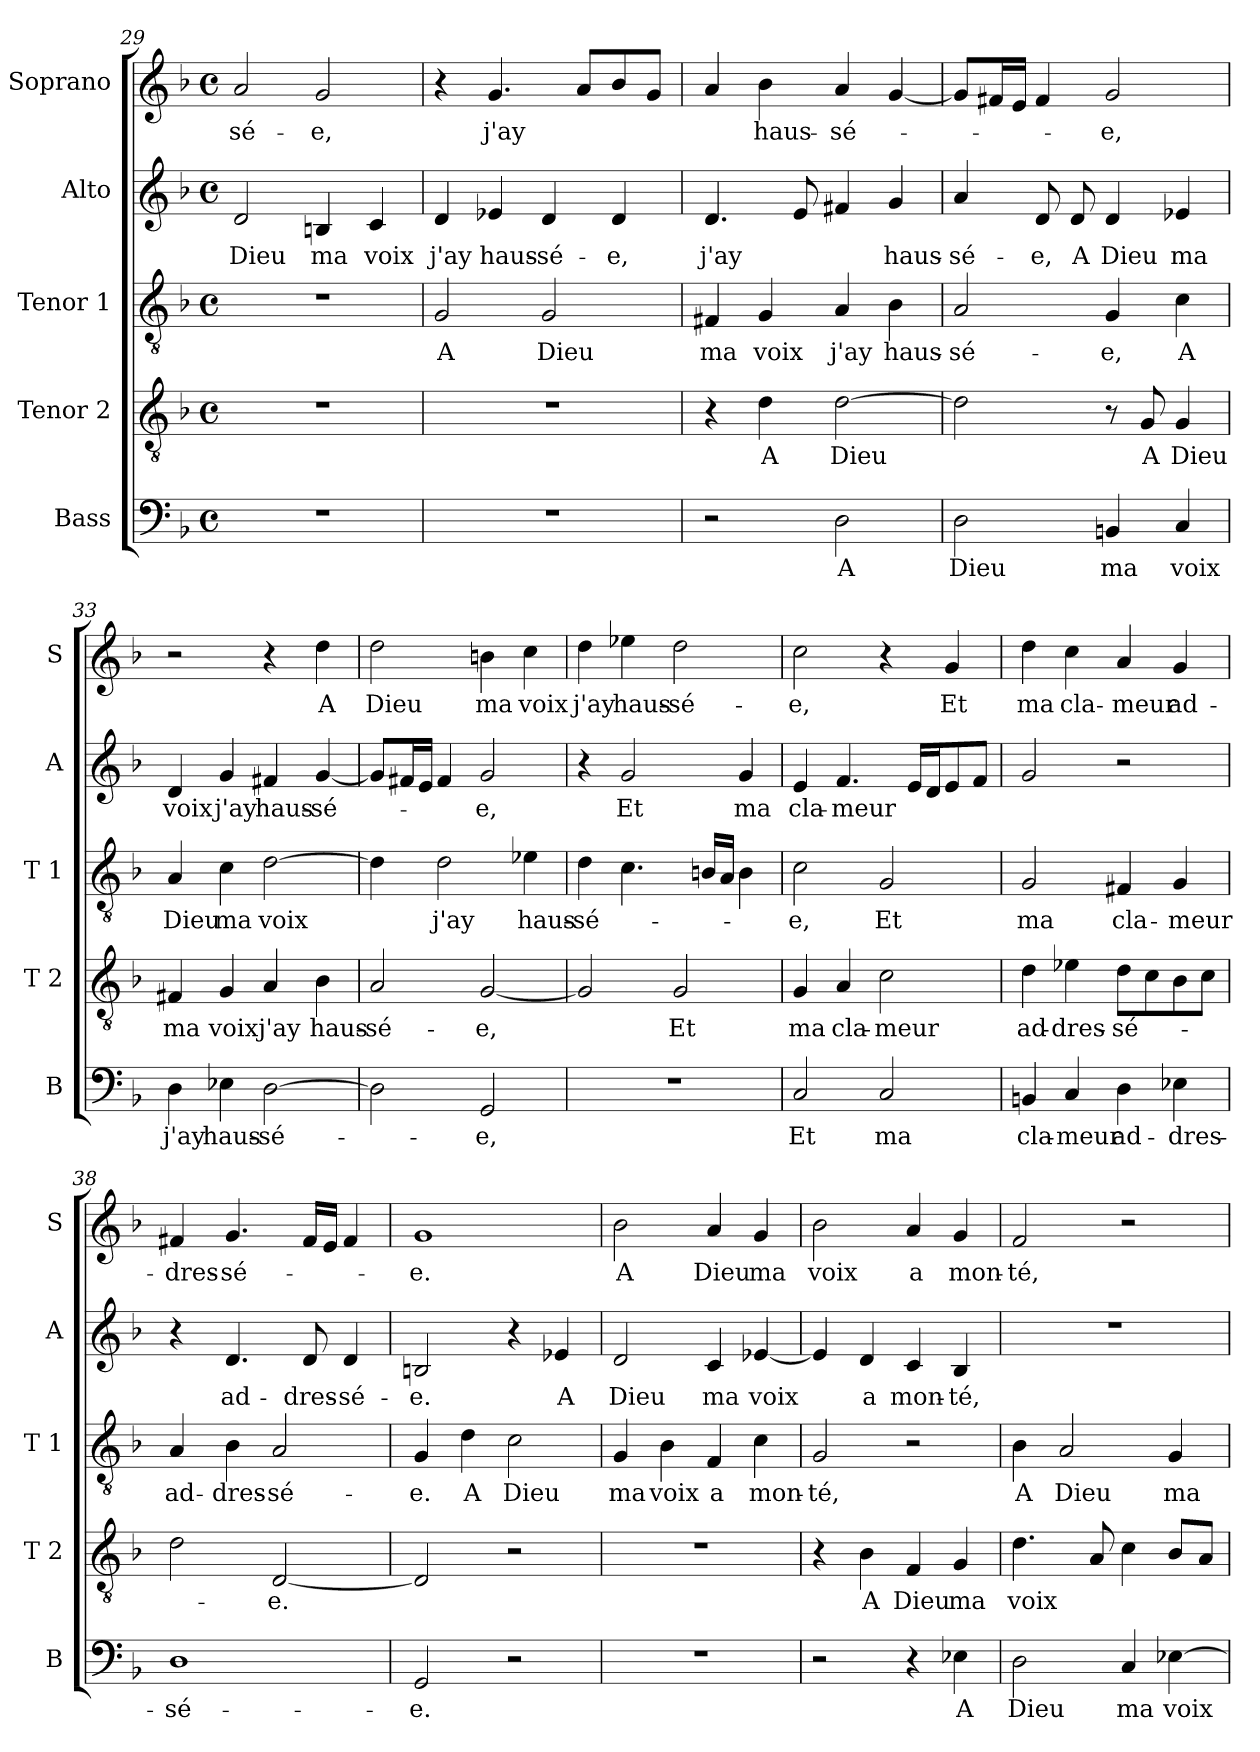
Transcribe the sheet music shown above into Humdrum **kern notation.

**kern	**text	**kern	**text	**kern	**text	**kern	**text	**kern	**text
*part5	*part5	*part4	*part4	*part3	*part3	*part2	*part2	*part1	*part1
*staff5	*staff5	*staff4	*staff4	*staff3	*staff3	*staff2	*staff2	*staff1	*staff1
*I"Bass	*	*I"Tenor 2	*	*I"Tenor 1	*	*I"Alto	*	*I"Soprano	*
*I'B	*	*I'T 2	*	*I'T 1	*	*I'A	*	*I'S	*
*clefF4	*	*clefGv2	*	*clefGv2	*	*clefG2	*	*clefG2	*
*k[b-]	*	*k[b-]	*	*k[b-]	*	*k[b-]	*	*k[b-]	*
*F:	*	*F:	*	*F:	*	*F:	*	*F:	*
*M4/4	*	*M4/4	*	*M4/4	*	*M4/4	*	*M4/4	*
*met(c)	*	*met(c)	*	*met(c)	*	*met(c)	*	*met(c)	*
=29	=29	=29	=29	=29	=29	=29	=29	=29	=29
!	!	!	!	!	!	!	!LO:LY:b	!	!LO:LY:b
1r	.	1r	.	1r	.	2d/	Dieu	2a/	-sé-
!	!	!	!	!	!	!	!LO:LY:b	!	!LO:LY:b
.	.	.	.	.	.	4Bn/	ma	2g/	-e,
!	!	!	!	!	!	!	!LO:LY:b	!	!
.	.	.	.	.	.	4c/	voix	.	.
=30	=30	=30	=30	=30	=30	=30	=30	=30	=30
!	!	!	!	!	!LO:LY:b	!	!LO:LY:b	!	!
1r	.	1r	.	2G/	A	4d/	j'ay	4r	.
!	!	!	!	!	!	!	!LO:LY:b	!	!LO:LY:b
.	.	.	.	.	.	4e-X/	haus-	4.g/	j'ay
!	!	!	!	!	!LO:LY:b	!	!LO:LY:b	!	!
.	.	.	.	2G/	Dieu	4d/	-sé-	.	.
.	.	.	.	.	.	.	.	8a/L	.
!	!	!	!	!	!	!	!LO:LY:b	!	!
.	.	.	.	.	.	4d/	-e,	8b-/	.
.	.	.	.	.	.	.	.	8g/J	.
=31	=31	=31	=31	=31	=31	=31	=31	=31	=31
!	!	!	!	!	!LO:LY:b	!	!LO:LY:b	!	!
2r	.	4r	.	4F#X/	ma	4.d/	j'ay	4a/	.
!	!	!	!LO:LY:b	!	!LO:LY:b	!	!	!	!LO:LY:b
.	.	4d\	A	4G/	voix	.	.	4b-\	haus-
.	.	.	.	.	.	8e/	.	.	.
!	!LO:LY:b	!	!LO:LY:b	!	!LO:LY:b	!	!	!	!LO:LY:b
2D\	A	[2d\	Dieu	4A/	j'ay	4f#X/	.	4a/	-sé-
!	!	!	!	!	!LO:LY:b	!	!LO:LY:b	!	!
.	.	.	.	4B-\	haus-	4g/	haus-	[4g/	.
!!LO:PB:g=z
=32	=32	=32	=32	=32	=32	=32	=32	=32	=32
!	!LO:LY:b	!	!	!	!LO:LY:b	!	!LO:LY:b	!	!
2D\	Dieu	2d\]	.	2A/	-sé-	4a/	-sé-	8g/L]	.
.	.	.	.	.	.	.	.	16f#X/L	.
.	.	.	.	.	.	.	.	16e/JJ	.
!	!	!	!	!	!	!	!LO:LY:b	!	!
.	.	.	.	.	.	8d/	-e,	4f#/	.
!	!	!	!	!	!	!	!LO:LY:b	!	!
.	.	.	.	.	.	8d/	A	.	.
!	!LO:LY:b	!	!	!	!LO:LY:b	!	!LO:LY:b	!	!LO:LY:b
4BBn/	ma	8r	.	4G/	-e,	4d/	Dieu	2g/	-e,
!	!	!	!LO:LY:b	!	!	!	!	!	!
.	.	8G/	A	.	.	.	.	.	.
!	!LO:LY:b	!	!LO:LY:b	!	!LO:LY:b	!	!LO:LY:b	!	!
4C/	voix	4G/	Dieu	4c\	A	4e-X/	ma	.	.
=33	=33	=33	=33	=33	=33	=33	=33	=33	=33
!	!LO:LY:b	!	!LO:LY:b	!	!LO:LY:b	!	!LO:LY:b	!	!
4D\	j'ay	4F#X/	ma	4A/	Dieu	4d/	voix	2r	.
!	!LO:LY:b	!	!LO:LY:b	!	!LO:LY:b	!	!LO:LY:b	!	!
4E-X\	haus-	4G/	voix	4c\	ma	4g/	j'ay	.	.
!	!LO:LY:b	!	!LO:LY:b	!	!LO:LY:b	!	!LO:LY:b	!	!
[2D\	-sé-	4A/	j'ay	[2d\	voix	4f#X/	haus-	4r	.
!	!	!	!LO:LY:b	!	!	!	!LO:LY:b	!	!LO:LY:b
.	.	4B-\	haus-	.	.	[4g/	-sé-	4dd\	A
=34	=34	=34	=34	=34	=34	=34	=34	=34	=34
!	!	!	!LO:LY:b	!	!	!	!	!	!LO:LY:b
2D\]	.	2A/	-sé-	4d\]	.	8g/L]	.	2dd\	Dieu
.	.	.	.	.	.	16f#X/L	.	.	.
.	.	.	.	.	.	16e/JJ	.	.	.
!	!	!	!	!	!LO:LY:b	!	!	!	!
.	.	.	.	2d\	j'ay	4f#/	.	.	.
!	!LO:LY:b	!	!LO:LY:b	!	!	!	!LO:LY:b	!	!LO:LY:b
2GG/	-e,	[2G/	-e,	.	.	2g/	-e,	4bn\	ma
!	!	!	!	!	!LO:LY:b	!	!	!	!LO:LY:b
.	.	.	.	4e-X\	haus-	.	.	4cc\	voix
=35	=35	=35	=35	=35	=35	=35	=35	=35	=35
!	!	!	!	!	!LO:LY:b	!	!	!	!LO:LY:b
1r	.	2G/]	.	4d\	-sé-	4r	.	4dd\	j'ay
!	!	!	!	!	!	!	!LO:LY:b	!	!LO:LY:b
.	.	.	.	4.c\	.	2g/	Et	4ee-X\	haus-
!	!	!	!LO:LY:b	!	!	!	!	!	!LO:LY:b
.	.	2G/	Et	.	.	.	.	2dd\	-sé-
.	.	.	.	16Bn/LL	.	.	.	.	.
.	.	.	.	16A/JJ	.	.	.	.	.
!	!	!	!	!	!	!	!LO:LY:b	!	!
.	.	.	.	4B\	.	4g/	ma	.	.
=36	=36	=36	=36	=36	=36	=36	=36	=36	=36
!	!LO:LY:b	!	!LO:LY:b	!	!LO:LY:b	!	!LO:LY:b	!	!LO:LY:b
2C/	Et	4G/	ma	2c\	-e,	4e/	cla-	2cc\	-e,
!	!	!	!LO:LY:b	!	!	!	!LO:LY:b	!	!
.	.	4A/	cla-	.	.	4.f/	-meur	.	.
!	!LO:LY:b	!	!LO:LY:b	!	!LO:LY:b	!	!	!	!
2C/	ma	2c\	-meur	2G/	Et	.	.	4r	.
.	.	.	.	.	.	16e/LL	.	.	.
.	.	.	.	.	.	16d/J	.	.	.
!	!	!	!	!	!	!	!	!	!LO:LY:b
.	.	.	.	.	.	8e/	.	4g/	Et
.	.	.	.	.	.	8f/J	.	.	.
!!LO:LB:g=z
=37	=37	=37	=37	=37	=37	=37	=37	=37	=37
!	!LO:LY:b	!	!LO:LY:b	!	!LO:LY:b	!	!	!	!LO:LY:b
4BBn/	cla-	4d\	ad-	2G/	ma	2g/	.	4dd\	ma
!	!LO:LY:b	!	!LO:LY:b	!	!	!	!	!	!LO:LY:b
4C/	-meur	4e-X\	-dres-	.	.	.	.	4cc\	cla-
!	!LO:LY:b	!	!LO:LY:b	!	!LO:LY:b	!	!	!	!LO:LY:b
4D\	ad-	8d\L	-sé-	4F#X/	cla-	2r	.	4a/	-meur
.	.	8c\	.	.	.	.	.	.	.
!	!LO:LY:b	!	!	!	!LO:LY:b	!	!	!	!LO:LY:b
4E-X\	-dres-	8B-\	.	4G/	-meur	.	.	4g/	ad-
.	.	8c\J	.	.	.	.	.	.	.
=38	=38	=38	=38	=38	=38	=38	=38	=38	=38
!	!LO:LY:b	!	!	!	!LO:LY:b	!	!	!	!LO:LY:b
1D	-sé-	2d\	.	4A/	ad-	4r	.	4f#X/	-dres-
!	!	!	!	!	!LO:LY:b	!	!LO:LY:b	!	!LO:LY:b
.	.	.	.	4B-\	-dres-	4.d/	ad-	4.g/	-sé-
!	!	!	!LO:LY:b	!	!LO:LY:b	!	!	!	!
.	.	[2D/	-e.	2A/	-sé-	.	.	.	.
!	!	!	!	!	!	!	!LO:LY:b	!	!
.	.	.	.	.	.	8d/	-dres-	16f#/LL	.
.	.	.	.	.	.	.	.	16e/JJ	.
!	!	!	!	!	!	!	!LO:LY:b	!	!
.	.	.	.	.	.	4d/	-sé-	4f#/	.
=39	=39	=39	=39	=39	=39	=39	=39	=39	=39
!	!LO:LY:b	!	!	!	!LO:LY:b	!	!LO:LY:b	!	!LO:LY:b
2GG/	-e.	2D/]	.	4G/	-e.	2Bn/	-e.	1g	-e.
!	!	!	!	!	!LO:LY:b	!	!	!	!
.	.	.	.	4d\	A	.	.	.	.
!	!	!	!	!	!LO:LY:b	!	!	!	!
2r	.	2r	.	2c\	Dieu	4r	.	.	.
!	!	!	!	!	!	!	!LO:LY:b	!	!
.	.	.	.	.	.	4e-X/	A	.	.
=40	=40	=40	=40	=40	=40	=40	=40	=40	=40
!	!	!	!	!	!LO:LY:b	!	!LO:LY:b	!	!LO:LY:b
1r	.	1r	.	4G/	ma	2d/	Dieu	2b-\	A
!	!	!	!	!	!LO:LY:b	!	!	!	!
.	.	.	.	4B-\	voix	.	.	.	.
!	!	!	!	!	!LO:LY:b	!	!LO:LY:b	!	!LO:LY:b
.	.	.	.	4F/	a	4c/	ma	4a/	Dieu
!	!	!	!	!	!LO:LY:b	!	!LO:LY:b	!	!LO:LY:b
.	.	.	.	4c\	mon-	[4e-X/	voix	4g/	ma
=41	=41	=41	=41	=41	=41	=41	=41	=41	=41
!	!	!	!	!	!LO:LY:b	!	!	!	!LO:LY:b
2r	.	4r	.	2G/	-té,	4e-/]	.	2b-\	voix
!	!	!	!LO:LY:b	!	!	!	!LO:LY:b	!	!
.	.	4B-\	A	.	.	4d/	a	.	.
!	!	!	!LO:LY:b	!	!	!	!LO:LY:b	!	!LO:LY:b
4r	.	4F/	Dieu	2r	.	4c/	mon-	4a/	a
!	!LO:LY:b	!	!LO:LY:b	!	!	!	!LO:LY:b	!	!LO:LY:b
4E-X\	A	4G/	ma	.	.	4B-/	-té,	4g/	mon-
=42	=42	=42	=42	=42	=42	=42	=42	=42	=42
!	!LO:LY:b	!	!LO:LY:b	!	!LO:LY:b	!	!	!	!LO:LY:b
2D\	Dieu	4.d\	voix	4B-\	A	1r	.	2f/	-té,
!	!	!	!	!	!LO:LY:b	!	!	!	!
.	.	.	.	2A/	Dieu	.	.	.	.
.	.	8A/	.	.	.	.	.	.	.
!	!LO:LY:b	!	!	!	!	!	!	!	!
4C/	ma	4c\	.	.	.	.	.	2r	.
!	!LO:LY:b	!	!	!	!LO:LY:b	!	!	!	!
[4E-X\	voix	8B-/L	.	4G/	ma	.	.	.	.
.	.	8A/J	.	.	.	.	.	.	.
=	=	=	=	=	=	=	=	=	=
*-	*-	*-	*-	*-	*-	*-	*-	*-	*-
